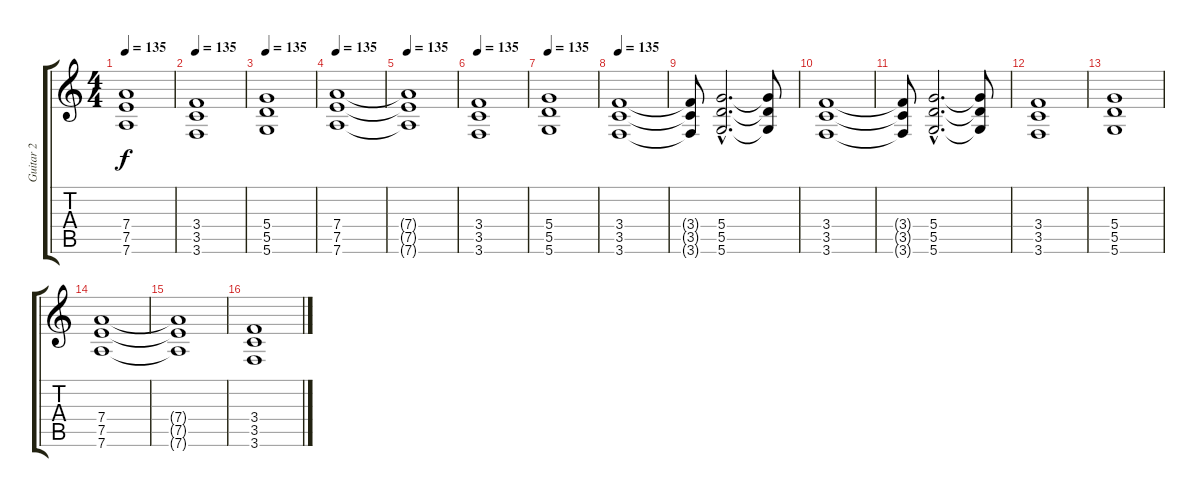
\track ("Guitar 2" "Guitar 2") {instrument distortionguitar}
\staff {score tabs}
\tuning (E4 B3 G3 D3 A2 D2) {hide}
\ts (4 4)
\tempo 135
\clef g2
\ks c
(7.4{t} 7.5{t} 7.6{t}).1{dy f} |
\tempo 135
(3.4 3.5 3.6).1 |
\tempo 135
(5.4 5.5 5.6).1 |
\tempo 135
(7.4 7.5 7.6).1 |
\tempo 135
(7.4{t} 7.5{t} 7.6{t}).1 |
\tempo 135
(3.4 3.5 3.6).1 |
\tempo 135
(5.4 5.5 5.6).1 |
\tempo 135
(3.4 3.5 3.6).1 |
(3.4{t} 3.5{t} 3.6{t}).8 (5.4{hac} 5.5{hac} 5.6{hac}).2{d} (5.4{t} 5.5{t} 5.6{t}).8 |
(3.4 3.5 3.6).1 |
(3.4{t} 3.5{t} 3.6{t}).8 (5.4{hac} 5.5{hac} 5.6{hac}).2{d} (5.4{t} 5.5{t} 5.6{t}).8 |
(3.4 3.5 3.6).1 |
(5.4 5.5 5.6).1 |
(7.4 7.5 7.6).1 |
(7.4{t} 7.5{t} 7.6{t}).1 |
(3.4 3.5 3.6).1
